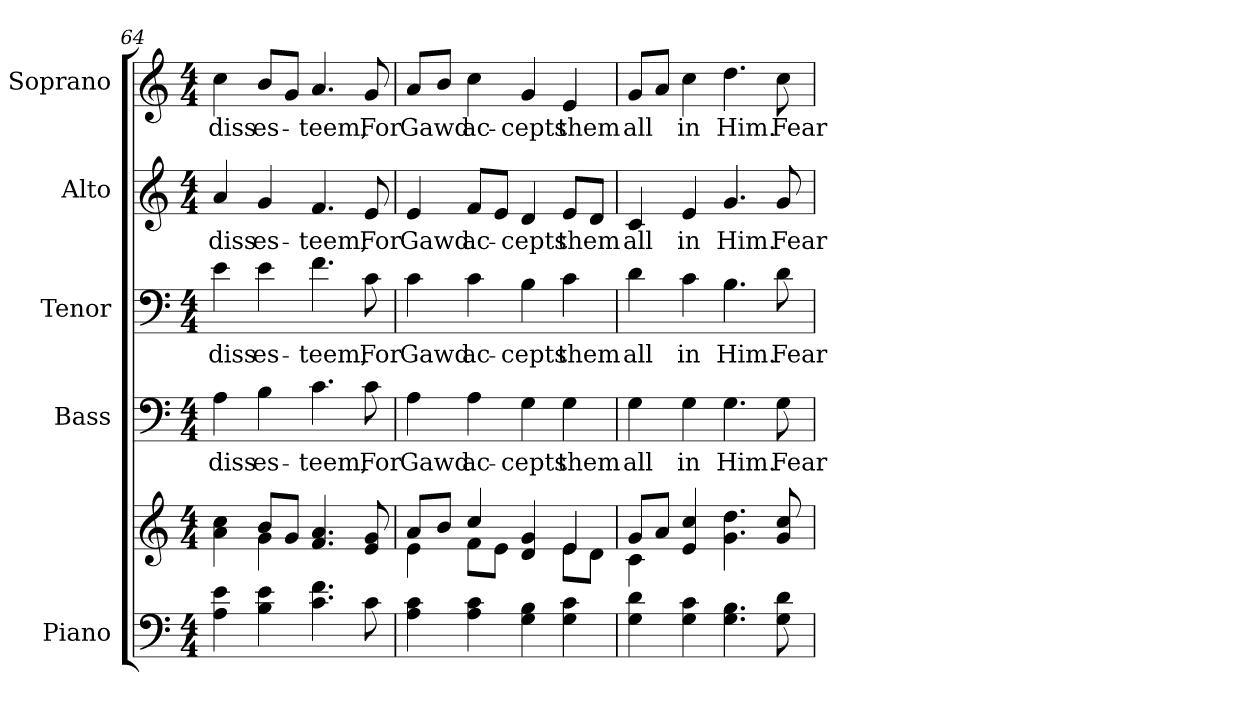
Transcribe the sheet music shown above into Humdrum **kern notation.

**kern	**kern	**kern	**text	**kern	**text	**kern	**text	**kern	**text
*part5	*part5	*part4	*part4	*part3	*part3	*part2	*part2	*part1	*part1
*staff6	*staff5	*staff4	*staff4	*staff3	*staff3	*staff2	*staff2	*staff1	*staff1
*I"Piano	*	*I"Bass	*	*I"Tenor	*	*I"Alto	*	*I"Soprano	*
*I'Pno.	*	*I'B.	*	*I'T.	*	*I'A.	*	*I'S.	*
*clefF4	*clefG2	*clefF4	*	*clefF4	*	*clefG2	*	*clefG2	*
*k[]	*k[]	*k[]	*	*k[]	*	*k[]	*	*k[]	*
*C:	*C:	*C:	*	*C:	*	*C:	*	*C:	*
*M4/4	*M4/4	*M4/4	*	*M4/4	*	*M4/4	*	*M4/4	*
=64	=64	=64	=64	=64	=64	=64	=64	=64	=64
*	*^	*	*	*	*	*	*	*	*
!	!	!	!	!LO:LY:b:color=#000000	!	!	!	!	!	!
!	!	!	!	!	!	!LO:LY:b:color=#000000	!	!	!	!
!	!	!	!	!	!	!	!	!LO:LY:b:color=#000000	!	!
!	!	!	!	!	!	!	!	!	!	!LO:LY:b:color=#000000
4Ai\ 4ei	4ai\ 4cci	4ryy	4Ai\	diss	4ei\	diss	4ai/	diss	4cci\	diss
!	!	!	!	!LO:LY:b:color=#000000	!	!	!	!	!	!
!	!	!	!	!	!	!LO:LY:b:color=#000000	!	!	!	!
!	!	!	!	!	!	!	!	!LO:LY:b:color=#000000	!	!
!	!	!	!	!	!	!	!	!	!	!LO:LY:b:color=#000000
4Bi\ 4ei	8bi/L	4gi\	4Bi\	es-	4ei\	es-	4gi/	es-	8bi/L	es-
.	8gi/J	.	.	.	.	.	.	.	8gi/J	.
!	!	!	!	!LO:LY:b:color=#000000	!	!	!	!	!	!
!	!	!	!	!	!	!LO:LY:b:color=#000000	!	!	!	!
!	!	!	!	!	!	!	!	!LO:LY:b:color=#000000	!	!
!	!	!	!	!	!	!	!	!	!	!LO:LY:b:color=#000000
4.ci\ 4.fi	4.fi/ 4.ai	2ryy	4.ci\	-teem;	4.fi\	-teem;	4.fi/	-teem;	4.ai/	-teem;
!	!	!	!	!LO:LY:b:color=#000000	!	!	!	!	!	!
!	!	!	!	!	!	!LO:LY:b:color=#000000	!	!	!	!
!	!	!	!	!	!	!	!	!LO:LY:b:color=#000000	!	!
!	!	!	!	!	!	!	!	!	!	!LO:LY:b:color=#000000
8ci\	8ei/ 8gi	.	8ci\	For	8ci\	For	8ei/	For	8gi/	For
!!LO:PB:g=z
=65	=65	=65	=65	=65	=65	=65	=65	=65	=65	=65
!	!	!	!	!LO:LY:b:color=#000000	!	!	!	!	!	!
!	!	!	!	!	!	!LO:LY:b:color=#000000	!	!	!	!
!	!	!	!	!	!	!	!	!LO:LY:b:color=#000000	!	!
!	!	!	!	!	!	!	!	!	!	!LO:LY:b:color=#000000
4Ai\ 4ci	8ai/L	4ei\	4Ai\	Gawd	4ci\	Gawd	4ei/	Gawd	8ai/L	Gawd
.	8bi/J	.	.	.	.	.	.	.	8bi/J	.
!	!	!	!	!LO:LY:b:color=#000000	!	!	!	!	!	!
!	!	!	!	!	!	!LO:LY:b:color=#000000	!	!	!	!
!	!	!	!	!	!	!	!	!LO:LY:b:color=#000000	!	!
!	!	!	!	!	!	!	!	!	!	!LO:LY:b:color=#000000
4Ai\ 4ci	4cci/	8fi\L	4Ai\	ac-	4ci\	ac-	8fi/L	ac-	4cci\	ac-
.	.	8ei\J	.	.	.	.	8ei/J	.	.	.
!	!	!	!	!LO:LY:b:color=#000000	!	!	!	!	!	!
!	!	!	!	!	!	!LO:LY:b:color=#000000	!	!	!	!
!	!	!	!	!	!	!	!	!LO:LY:b:color=#000000	!	!
!	!	!	!	!	!	!	!	!	!	!LO:LY:b:color=#000000
4Gi\ 4Bi	4di/ 4gi	4ryy	4Gi\	-cepts	4Bi\	-cepts	4di/	-cepts	4gi/	-cepts
!	!	!	!	!LO:LY:b:color=#000000	!	!	!	!	!	!
!	!	!	!	!	!	!LO:LY:b:color=#000000	!	!	!	!
!	!	!	!	!	!	!	!	!LO:LY:b:color=#000000	!	!
!	!	!	!	!	!	!	!	!	!	!LO:LY:b:color=#000000
4Gi\ 4ci	4ei/	8ei\L	4Gi\	them	4ci\	them	8ei/L	them	4ei/	them
.	.	8di\J	.	.	.	.	8di/J	.	.	.
=66	=66	=66	=66	=66	=66	=66	=66	=66	=66	=66
!	!	!	!	!LO:LY:b:color=#000000	!	!	!	!	!	!
!	!	!	!	!	!	!LO:LY:b:color=#000000	!	!	!	!
!	!	!	!	!	!	!	!	!LO:LY:b:color=#000000	!	!
!	!	!	!	!	!	!	!	!	!	!LO:LY:b:color=#000000
4Gi\ 4di	8gi/L	4ci\	4Gi\	all	4di\	all	4ci/	all	8gi/L	all
.	8ai/J	.	.	.	.	.	.	.	8ai/J	.
!	!	!	!	!LO:LY:b:color=#000000	!	!	!	!	!	!
!	!	!	!	!	!	!LO:LY:b:color=#000000	!	!	!	!
!	!	!	!	!	!	!	!	!LO:LY:b:color=#000000	!	!
!	!	!	!	!	!	!	!	!	!	!LO:LY:b:color=#000000
4Gi\ 4ci	4ei/ 4cci	4ryy	4Gi\	in	4ci\	in	4ei/	in	4cci\	in
!	!	!	!	!LO:LY:b:color=#000000	!	!	!	!	!	!
!	!	!	!	!	!	!LO:LY:b:color=#000000	!	!	!	!
!	!	!	!	!	!	!	!	!LO:LY:b:color=#000000	!	!
!	!	!	!	!	!	!	!	!	!	!LO:LY:b:color=#000000
4.Gi\ 4.Bi	4.gi\ 4.ddi	2ryy	4.Gi\	Him.	4.Bi\	Him.	4.gi/	Him.	4.ddi\	Him.
!	!	!	!	!LO:LY:b:color=#000000	!	!	!	!	!	!
!	!	!	!	!	!	!LO:LY:b:color=#000000	!	!	!	!
!	!	!	!	!	!	!	!	!LO:LY:b:color=#000000	!	!
!	!	!	!	!	!	!	!	!	!	!LO:LY:b:color=#000000
8Gi\ 8di	8gi/ 8cci	.	8Gi\	Fear	8di\	Fear	8gi/	Fear	8cci\	Fear
*	*v	*v	*	*	*	*	*	*	*	*
=	=	=	=	=	=	=	=	=	=
*-	*-	*-	*-	*-	*-	*-	*-	*-	*-
